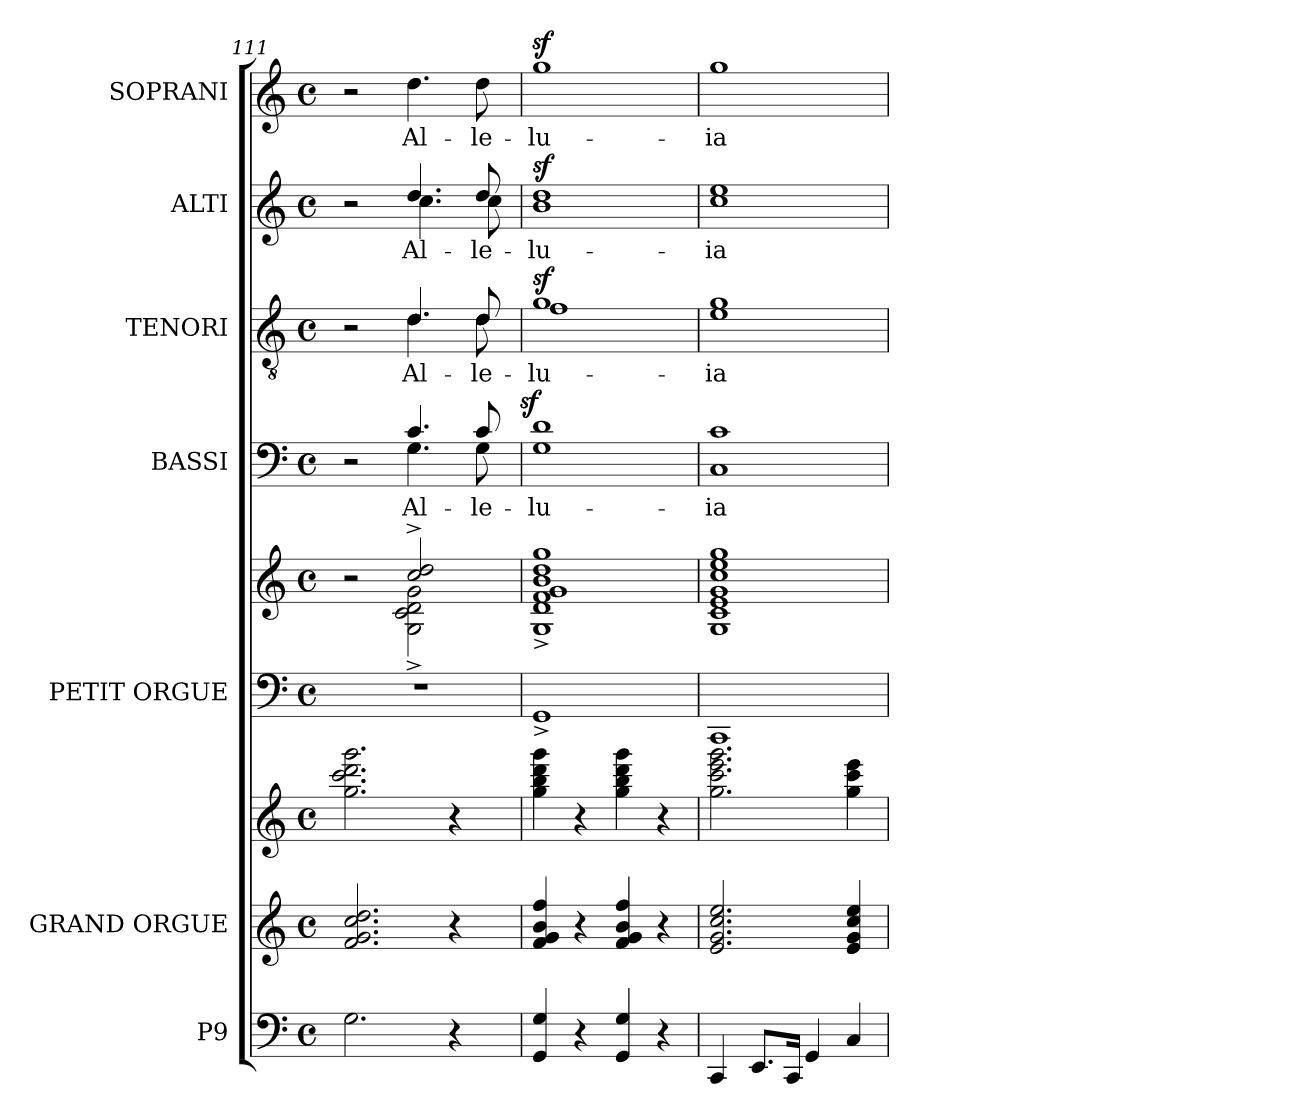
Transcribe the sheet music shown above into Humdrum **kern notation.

**kern	**kern	**kern	**kern	**kern	**kern	**text	**dynam	**kern	**text	**dynam	**kern	**text	**dynam	**kern	**text
*part7	*part6	*part6	*part5	*part5	*part4	*part4	*part4	*part3	*part3	*part3	*part2	*part2	*part2	*part1	*part1
*staff9	*staff8	*staff7	*staff6	*staff5	*staff4	*staff4	*staff4	*staff3	*staff3	*staff3	*staff2	*staff2	*staff2	*staff1	*staff1
*I"P9	*I"GRAND ORGUE	*	*I"PETIT ORGUE	*	*I"BASSI	*	*	*I"TENORI	*	*	*I"ALTI	*	*	*I"SOPRANI	*
*	*I'Org.	*	*I'Org.	*	*I'B.	*	*	*I'T.	*	*	*I'A.	*	*	*I'S.	*
*clefF4	*clefG2	*clefG2	*clefF4	*clefG2	*clefF4	*	*	*clefGv2	*	*	*clefG2	*	*	*clefG2	*
*	*	*	*	*	*	*	*	*ITrd7c12	*	*	*	*	*	*	*
*k[]	*k[]	*k[]	*k[]	*k[]	*k[]	*	*	*k[]	*	*	*k[]	*	*	*k[]	*
*C:	*C:	*C:	*C:	*C:	*C:	*	*	*C:	*	*	*C:	*	*	*C:	*
*M4/4	*M4/4	*M4/4	*M4/4	*M4/4	*M4/4	*	*	*M4/4	*	*	*M4/4	*	*	*M4/4	*
*met(c)	*met(c)	*met(c)	*met(c)	*met(c)	*met(c)	*	*	*met(c)	*	*	*met(c)	*	*	*met(c)	*
=111	=111	=111	=111	=111	=111	=111	=111	=111	=111	=111	=111	=111	=111	=111	=111
*	*	*	*	*^	*^	*	*	*^	*	*	*^	*	*	*	*
*	*	*	*	*	*	*	*^	*	*	*	*	*	*	*	*	*	*	*	*
2.Gi\	2.fi/ 2.gi 2.cci 2.ddi	2.ggi\ 2.ccci 2.dddi 2.gggi	1r	2r	2ryy	2r	2ryy	2ryy	.	.	2r	2ryy	.	.	2r	2ryy	.	.	2r	.
!	!	!	!	!	!	!	!	!	!LO:LY:b:color=#000000	!	!	!	!	!	!	!	!	!	!	!
!	!	!	!	!	!	!	!	!	!	!	!	!	!LO:LY:b:color=#000000	!	!	!	!	!	!	!
!	!	!	!	!	!	!	!	!	!	!	!	!	!	!	!	!	!LO:LY:b:color=#000000	!	!	!
!	!	!	!	!	!	!	!	!	!	!	!	!	!	!	!	!	!	!	!	!LO:LY:b:color=#000000
.	.	.	.	2cci/^ 2ddi^	2Gi\^ 2ci^ 2di^ 2gi^	4.ci/	4.Gi\	4ryy	Al-	.	4.Di/	4.Di\	Al-	.	4.ddi/	4.cci\	Al-	.	4.ddi\	Al-
4r	4r	4r	.	.	.	.	.	8ryy	.	.	.	.	.	.	.	.	.	.	.	.
!	!	!	!	!	!	!	!	!	!LO:LY:b:color=#000000	!	!	!	!	!	!	!	!	!	!	!
!	!	!	!	!	!	!	!	!	!	!	!	!	!LO:LY:b:color=#000000	!	!	!	!	!	!	!
!	!	!	!	!	!	!	!	!	!	!	!	!	!	!	!	!	!LO:LY:b:color=#000000	!	!	!
!	!	!	!	!	!	!	!	!	!	!	!	!	!	!	!	!	!	!	!	!LO:LY:b:color=#000000
.	.	.	.	.	.	8ci/	8Gi\	16ryy	-le-	.	8Di/	8Di\	-le-	.	8ddi/	8cci\	-le-	.	8ddi\	-le-
.	.	.	.	.	.	.	.	32ryy	.	.	.	.	.	.	.	.	.	.	.	.
.	.	.	.	.	.	.	.	64ryy	.	.	.	.	.	.	.	.	.	.	.	.
.	.	.	.	.	.	.	.	128...ryy	.	.	.	.	.	.	.	.	.	.	.	.
.	.	.	.	.	.	.	.	1024ryy	.	sf	.	.	.	.	.	.	.	.	.	.
*	*	*	*	*v	*v	*	*	*	*	*	*	*	*	*	*	*	*	*	*	*
*	*	*	*	*	*v	*v	*v	*	*	*	*	*	*	*	*	*	*	*	*
=112	=112	=112	=112	=112	=112	=112	=112	=112	=112	=112	=112	=112	=112	=112	=112	=112	=112
*	*	*	*	*^	*^	*	*	*	*	*	*	*	*	*	*	*	*
*	*	*	*	*	*	*	*^	*	*	*	*	*	*	*	*	*	*	*	*
!	!	!	!	!	!	!	!	!	!LO:LY:b:color=#000000	!	!	!	!	!	!	!	!	!	!	!
*	*	*	*	*v	*v	*	*	*	*	*	*	*	*	*	*	*	*	*	*	*
*	*	*	*	*	*	*v	*v	*	*	*	*	*	*	*	*	*	*	*	*
*	*	*	*	*^	*	*^	*	*	*	*	*	*	*	*	*	*	*	*
!	!	!	!	!	!	!	!	!	!	!	!	!	!LO:LY:b:color=#000000	!	!	!	!	!	!	!
*	*	*	*	*v	*v	*	*	*	*	*	*	*	*	*	*	*	*	*	*	*
*	*	*	*	*	*	*v	*v	*	*	*	*	*	*	*	*	*	*	*	*
*	*	*	*	*^	*	*^	*	*	*	*	*	*	*	*	*	*	*	*
!	!	!	!	!	!	!	!	!	!	!	!	!	!	!	!	!	!LO:LY:b:color=#000000	!	!	!
*	*	*	*	*v	*v	*	*	*	*	*	*	*	*	*	*	*	*	*	*	*
*	*	*	*	*	*	*v	*v	*	*	*	*	*	*	*	*	*	*	*	*
*	*	*	*	*^	*	*^	*	*	*	*	*	*	*	*	*	*	*	*
!	!	!	!	!	!	!	!	!	!	!	!	!	!	!	!	!	!	!	!	!LO:LY:b:color=#000000
*	*	*	*	*v	*v	*	*	*	*	*	*	*	*	*	*	*	*	*	*	*
*	*	*	*	*	*	*v	*v	*	*	*	*	*	*	*	*	*	*	*	*
4GGi/ 4Gi	4fi/ 4gi 4bi 4ffi	4ggi\ 4bbi 4dddi 4gggi	1GG^i	1Gi^ 1di^ 1fi^ 1gi^ 1bi^ 1ddi^ 1ggi^	1di	1Gi	-lu-	.	1Gi	1Fi	-lu-	sf	1ddi	1bi	-lu-	sf	1ggzi	-lu-
4r	4r	4r	.	.	.	.	.	.	.	.	.	.	.	.	.	.	.	.
4GGi/ 4Gi	4fi/ 4gi 4bi 4ffi	4ggi\ 4bbi 4dddi 4gggi	.	.	.	.	.	.	.	.	.	.	.	.	.	.	.	.
4r	4r	4r	.	.	.	.	.	.	.	.	.	.	.	.	.	.	.	.
=113	=113	=113	=113	=113	=113	=113	=113	=113	=113	=113	=113	=113	=113	=113	=113	=113	=113	=113
!	!	!	!	!	!	!	!LO:LY:b:color=#000000	!	!	!	!	!	!	!	!	!	!	!
!	!	!	!	!	!	!	!	!	!	!	!LO:LY:b:color=#000000	!	!	!	!	!	!	!
!	!	!	!	!	!	!	!	!	!	!	!	!	!	!	!LO:LY:b:color=#000000	!	!	!
!	!	!	!	!	!	!	!	!	!	!	!	!	!	!	!	!	!	!LO:LY:b:color=#000000
4CCi/	2.ei/ 2.gi 2.cci 2.eei	2.ggi\ 2.ccci 2.eeei 2.gggi	1CCi	1Gi 1ci 1ei 1gi 1cci 1eei 1ggi	1ci	1Ci	-ia	.	1Gi	1Ei	-ia	.	1eei	1cci	-ia	.	1ggi	-ia
8.EEi/L	.	.	.	.	.	.	.	.	.	.	.	.	.	.	.	.	.	.
16CCi/Jk	.	.	.	.	.	.	.	.	.	.	.	.	.	.	.	.	.	.
4GGi/	.	.	.	.	.	.	.	.	.	.	.	.	.	.	.	.	.	.
4Ci/	4ei/ 4gi 4cci 4eei	4ggi\ 4ccci 4eeei	.	.	.	.	.	.	.	.	.	.	.	.	.	.	.	.
*	*	*	*	*	*v	*v	*	*	*	*	*	*	*v	*v	*	*	*	*
*	*	*	*	*	*	*	*	*v	*v	*	*	*	*	*	*	*
=	=	=	=	=	=	=	=	=	=	=	=	=	=	=	=
*-	*-	*-	*-	*-	*-	*-	*-	*-	*-	*-	*-	*-	*-	*-	*-
